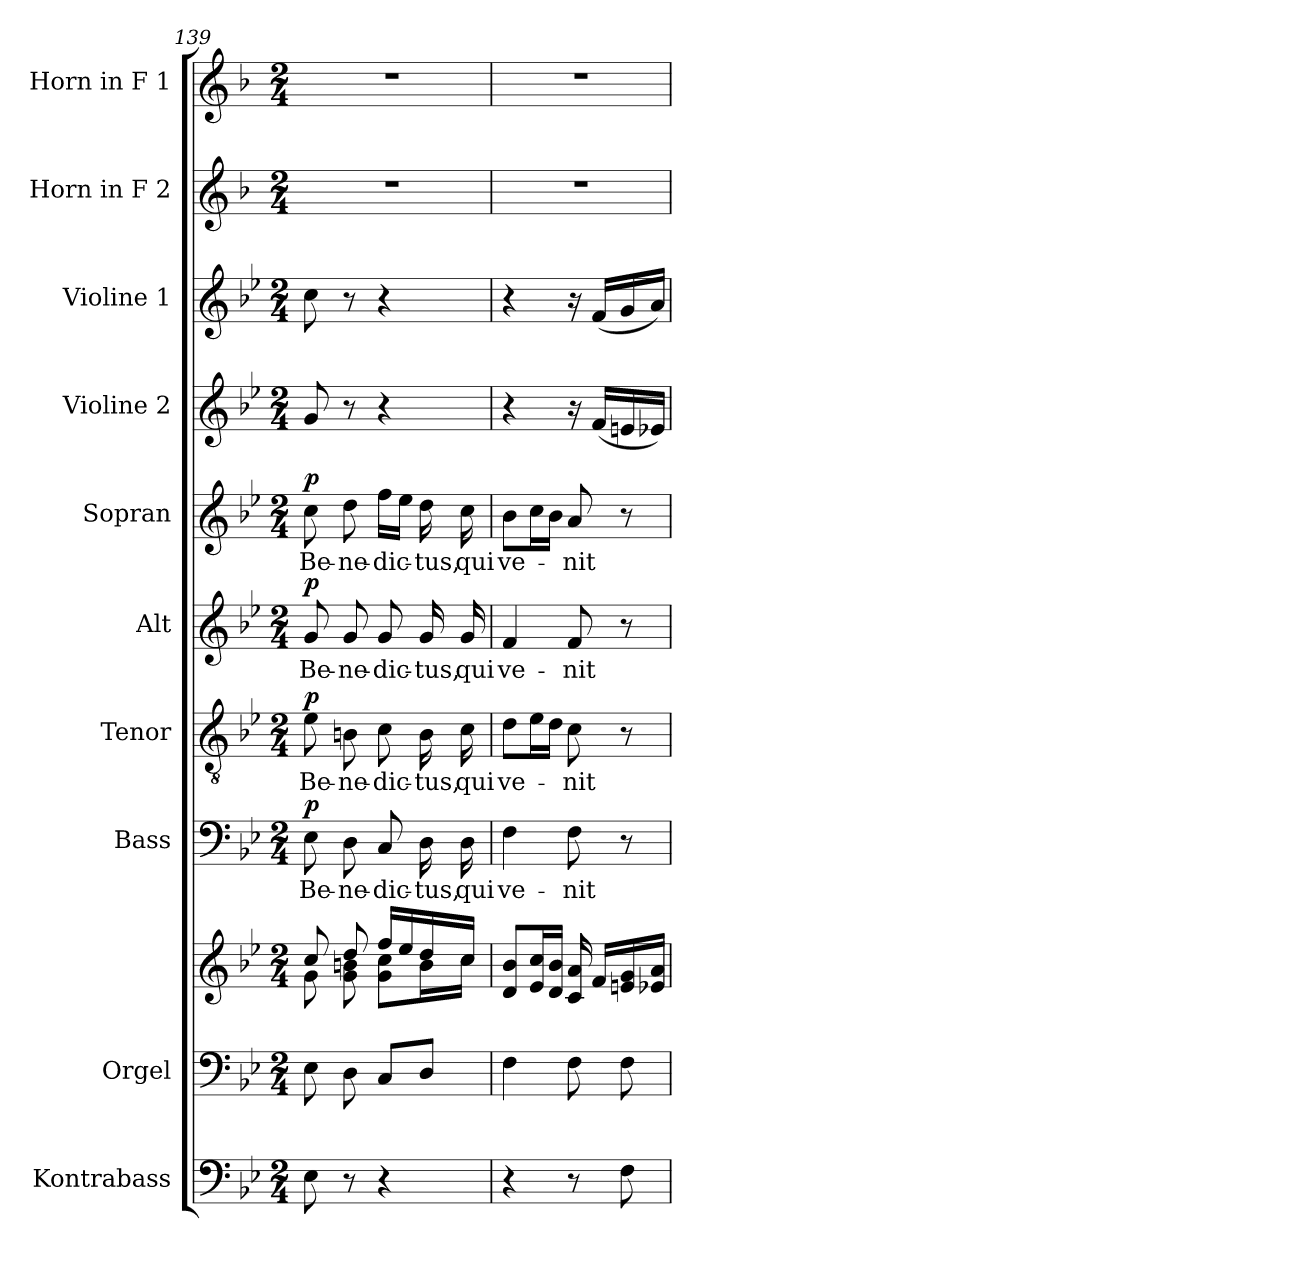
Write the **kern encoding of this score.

**kern	**kern	**kern	**kern	**text	**dynam	**kern	**text	**dynam	**kern	**text	**dynam	**kern	**text	**dynam	**kern	**kern	**kern	**kern
*part10	*part9	*part9	*part8	*part8	*part8	*part7	*part7	*part7	*part6	*part6	*part6	*part5	*part5	*part5	*part4	*part3	*part2	*part1
*staff11	*staff10	*staff9	*staff8	*staff8	*staff8	*staff7	*staff7	*staff7	*staff6	*staff6	*staff6	*staff5	*staff5	*staff5	*staff4	*staff3	*staff2	*staff1
*I"Kontrabass	*I"Orgel	*	*I"Bass	*	*	*I"Tenor	*	*	*I"Alt	*	*	*I"Sopran	*	*	*I"Violine 2	*I"Violine 1	*I"Horn in F 2	*I"Horn in F 1
*I'Kb.	*	*	*I'B.	*	*	*I'T.	*	*	*I'A.	*	*	*I'S.	*	*	*I'Vl. 2	*I'Vl. 1	*	*
*clefF4	*clefF4	*clefG2	*clefF4	*	*	*clefGv2	*	*	*clefG2	*	*	*clefG2	*	*	*clefG2	*clefG2	*clefG2	*clefG2
*ITrd7c12	*	*	*	*	*	*	*	*	*	*	*	*	*	*	*	*	*ITrd4c7	*ITrd4c7
*k[b-e-]	*k[b-e-]	*k[b-e-]	*k[b-e-]	*	*	*k[b-e-]	*	*	*k[b-e-]	*	*	*k[b-e-]	*	*	*k[b-e-]	*k[b-e-]	*k[b-e-]	*k[b-e-]
*B-:	*B-:	*B-:	*B-:	*	*	*B-:	*	*	*B-:	*	*	*B-:	*	*	*B-:	*B-:	*B-:	*B-:
*M2/4	*M2/4	*M2/4	*M2/4	*	*	*M2/4	*	*	*M2/4	*	*	*M2/4	*	*	*M2/4	*M2/4	*M2/4	*M2/4
=139	=139	=139	=139	=139	=139	=139	=139	=139	=139	=139	=139	=139	=139	=139	=139	=139	=139	=139
*	*	*^	*	*	*	*	*	*	*	*	*	*	*	*	*	*	*	*
!	!	!	!	!	!LO:LY:b	!LO:DY:a	!	!LO:LY:b	!LO:DY:a	!	!LO:LY:b	!LO:DY:a	!	!LO:LY:b	!LO:DY:a	!	!	!	!
8EE-\	8E-\	8cc/	8g\	8E-\	Be-	p	8e-\	Be-	p	8g/	Be-	p	8cc\	Be-	p	8g/	8cc\	2r	2r
!	!	!	!	!	!LO:LY:b	!	!	!LO:LY:b	!	!	!LO:LY:b	!	!	!LO:LY:b	!	!	!	!	!
8r	8D!\	8dd!/	8g!\ 8bn!\	8D\	-ne-	.	8Bn\	-ne-	.	8g/	-ne-	.	8dd\	-ne-	.	8r	8r	.	.
!	!	!	!	!	!LO:LY:b	!	!	!LO:LY:b	!	!	!LO:LY:b	!	!	!LO:LY:b	!	!	!	!	!
4r	8C!/L	16ff!/LL	8g!\ 8cc!\L	8C/	-dic-	.	8c\	-dic-	.	8g/	-dic-	.	16ff\LL	-dic-	.	4r	4r	.	.
.	.	16ee-!/	.	.	.	.	.	.	.	.	.	.	16ee-\JJ	.	.	.	.	.	.
!	!	!	!	!	!LO:LY:b	!	!	!LO:LY:b	!	!	!LO:LY:b	!	!	!LO:LY:b	!	!	!	!	!
.	8D!/J	16dd!/	16b!\L	16D\	-tus,	.	16B\	-tus,	.	16g/	-tus,	.	16dd\	-tus,	.	.	.	.	.
!	!	!	!	!	!LO:LY:b	!	!	!LO:LY:b	!	!	!LO:LY:b	!	!	!LO:LY:b	!	!	!	!	!
.	.	16cc!/JJ	16cc!\JJ	16D\	qui	.	16c\	qui	.	16g/	qui	.	16cc\	qui	.	.	.	.	.
=140	=140	=140	=140	=140	=140	=140	=140	=140	=140	=140	=140	=140	=140	=140	=140	=140	=140	=140	=140
!	!	!	!	!	!LO:LY:b	!	!	!LO:LY:b	!	!	!LO:LY:b	!	!	!LO:LY:b	!	!	!	!	!
*	*	*v	*v	*	*	*	*	*	*	*	*	*	*	*	*	*	*	*	*
4r	4F!\	8d!/ 8b-!/L	4F\	ve-	.	8d\L	ve-	.	4f/	ve-	.	8b-\L	ve-	.	4r	4r	2r	2r
.	.	16e-!/ 16cc!/L	.	.	.	16e-\L	.	.	.	.	.	16cc\L	.	.	.	.	.	.
.	.	16d!/ 16b-!/JJ	.	.	.	16d\JJ	.	.	.	.	.	16b-\JJ	.	.	.	.	.	.
!	!	!	!	!LO:LY:b	!	!	!LO:LY:b	!	!	!LO:LY:b	!	!	!LO:LY:b	!	!	!	!	!
8r	8F!\	16c!/ 16a!/	8F\	-nit	.	8c\	-nit	.	8f/	-nit	.	8a/	-nit	.	16r	16r	.	.
.	.	16f/LL	.	.	.	.	.	.	.	.	.	.	.	.	(<16f/LL	(<16f/LL	.	.
8FF\	8F\	16en/ 16g/	8r	.	.	8r	.	.	8r	.	.	8r	.	.	16en/	16g/	.	.
.	.	16e-X/ 16a/JJ	.	.	.	.	.	.	.	.	.	.	.	.	16e-X/JJ)	16a/JJ)	.	.
=	=	=	=	=	=	=	=	=	=	=	=	=	=	=	=	=	=	=
*-	*-	*-	*-	*-	*-	*-	*-	*-	*-	*-	*-	*-	*-	*-	*-	*-	*-	*-
